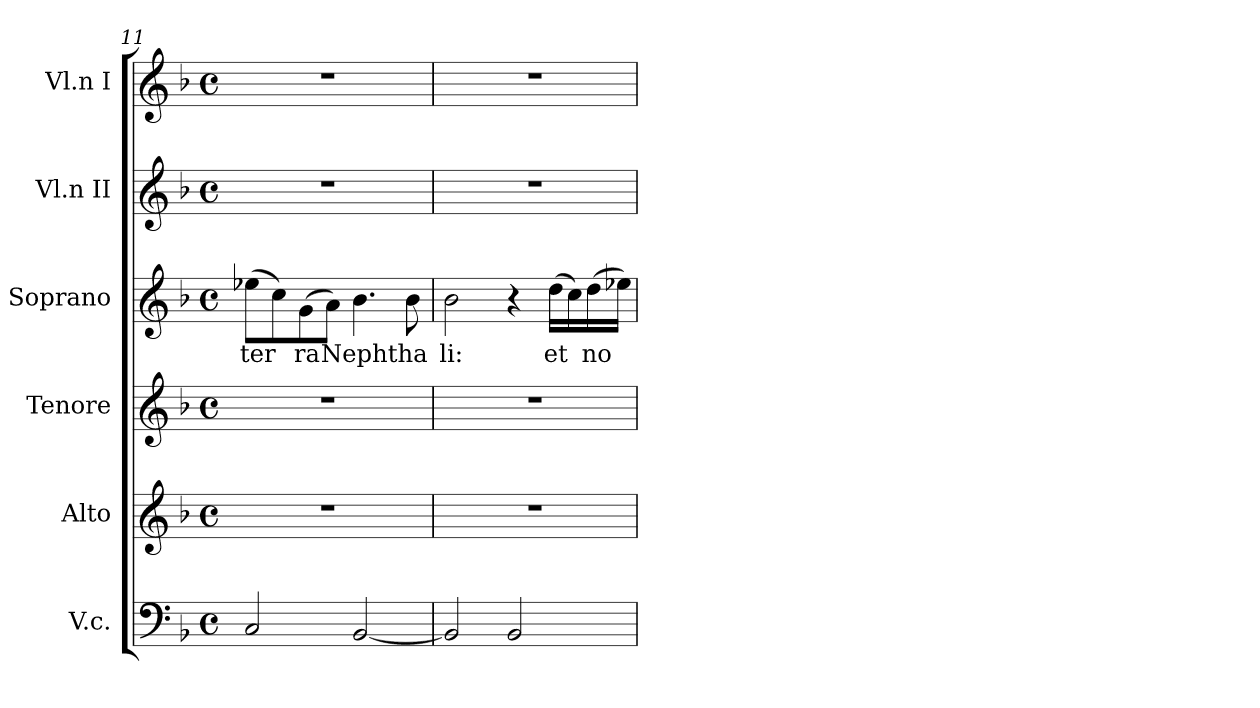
**kern	**kern	**kern	**kern	**text	**kern	**kern
*part6	*part5	*part4	*part3	*part3	*part2	*part1
*staff6	*staff5	*staff4	*staff3	*staff3	*staff2	*staff1
*I"V.c.	*I"Alto	*I"Tenore	*I"Soprano	*	*I"Vl.n II	*I"Vl.n I
*I'V.c.	*I'Alto	*I'Tenore	*I'Soprano	*	*I'Vl.n II	*I'Vl.n I
*clefF4	*clefG2	*clefG2	*clefG2	*	*clefG2	*clefG2
*k[b-]	*k[b-]	*k[b-]	*k[b-]	*	*k[b-]	*k[b-]
*F:	*F:	*F:	*F:	*	*F:	*F:
*M4/4	*M4/4	*M4/4	*M4/4	*	*M4/4	*M4/4
*met(c)	*met(c)	*met(c)	*met(c)	*	*met(c)	*met(c)
=11	=11	=11	=11	=11	=11	=11
!	!	!	!	!LO:LY:b	!	!
2C/	1r	1r	(<8ee-X\L	ter	1r	1r
.	.	.	8cc\)	.	.	.
!	!	!	!	!LO:LY:b	!	!
.	.	.	(<8g\	ra	.	.
!	!	!	!	!LO:LY:b	!	!
.	.	.	8a\J)	Nephtha	.	.
[<2BB-/	.	.	4.b-\	.	.	.
.	.	.	8b-\	.	.	.
=12	=12	=12	=12	=12	=12	=12
!	!	!	!	!LO:LY:b	!	!
2BB-/]	1r	1r	2b-\	li:	1r	1r
2BB-/	.	.	4r	.	.	.
!	!	!	!	!LO:LY:b	!	!
.	.	.	(<16dd\LL	et	.	.
.	.	.	16cc\)	.	.	.
!	!	!	!	!LO:LY:b	!	!
.	.	.	(<16dd\	no	.	.
.	.	.	16ee-X\JJ)	.	.	.
=	=	=	=	=	=	=
*-	*-	*-	*-	*-	*-	*-
